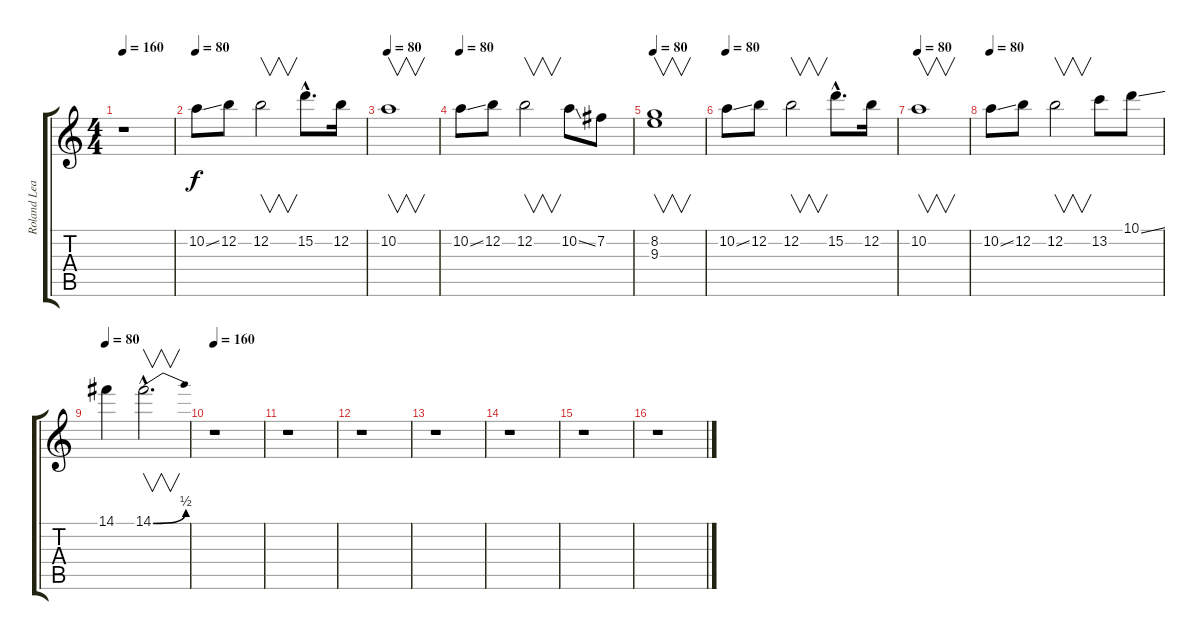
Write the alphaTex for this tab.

\track ("Roland Lead" "Roland Lea") {instrument overdrivenguitar}
\staff {score tabs}
\tuning (E4 B3 G3 D3 A2 E2) {hide}
\ts (4 4)
\tempo 160
\tempo 80
\tempo 160
\clef g2
\ks c
r.1{dy f instrument overdrivenguitar} |
\tempo 80
10.2{ss}.8 12.2.8 12.2.2{v} 15.2{hac}.8{d} 12.2.16 |
\tempo 80
10.2.1{v} |
\tempo 80
10.2{ss}.8 12.2.8 12.2.2{v} 10.2{ss}.8 7.2.8 |
\tempo 80
(8.2 9.3).1{v} |
\tempo 80
10.2{ss}.8 12.2.8 12.2.2{v} 15.2{hac}.8{d} 12.2.16 |
\tempo 80
10.2.1{v} |
\tempo 80
10.2{ss}.8 12.2.8 12.2.2{v} 13.2.8 10.1{ss}.8 |
\tempo 80
14.1.4 14.1{be (bend 0 0 60 2) hac}.2{v d} |
\tempo 160
r.1 |
r.1 |
r.1 |
r.1 |
r.1 |
r.1 |
r.1
